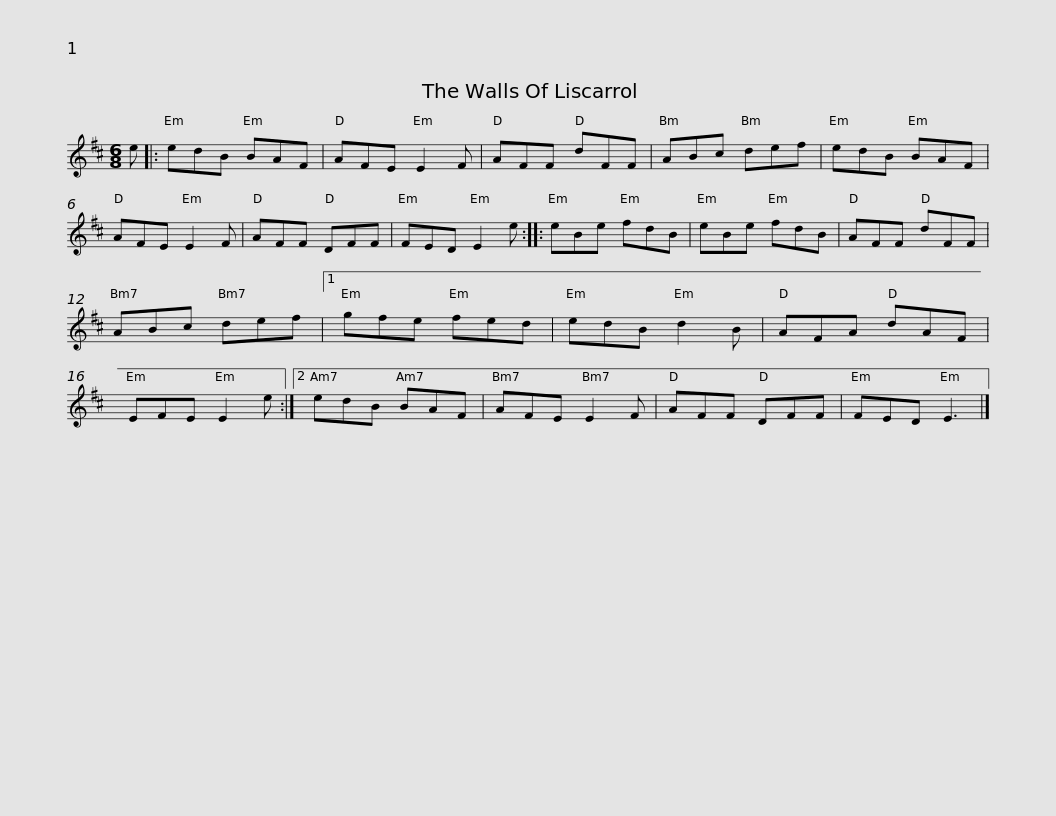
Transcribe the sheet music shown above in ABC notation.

X:1
L:1/8
M:6/8
I:linebreak $
K:D
V:1 treble
V:1
 e |: edB BAF | AFE E2 F | AFF dFF | ABc def | %5
 edB BAF | AFE E2 F | AFF DFF |$ FED E2 e :: eBe fdB | %10
 eBe fdB | AFF dFF | ABc def |1 gfe fed | edB d2 B |$ %15
 AFA dAF | EFE E2 e :|2 edB BAF | AFE E2 F | AFF DFF | %20
 FED E3 |] %21
